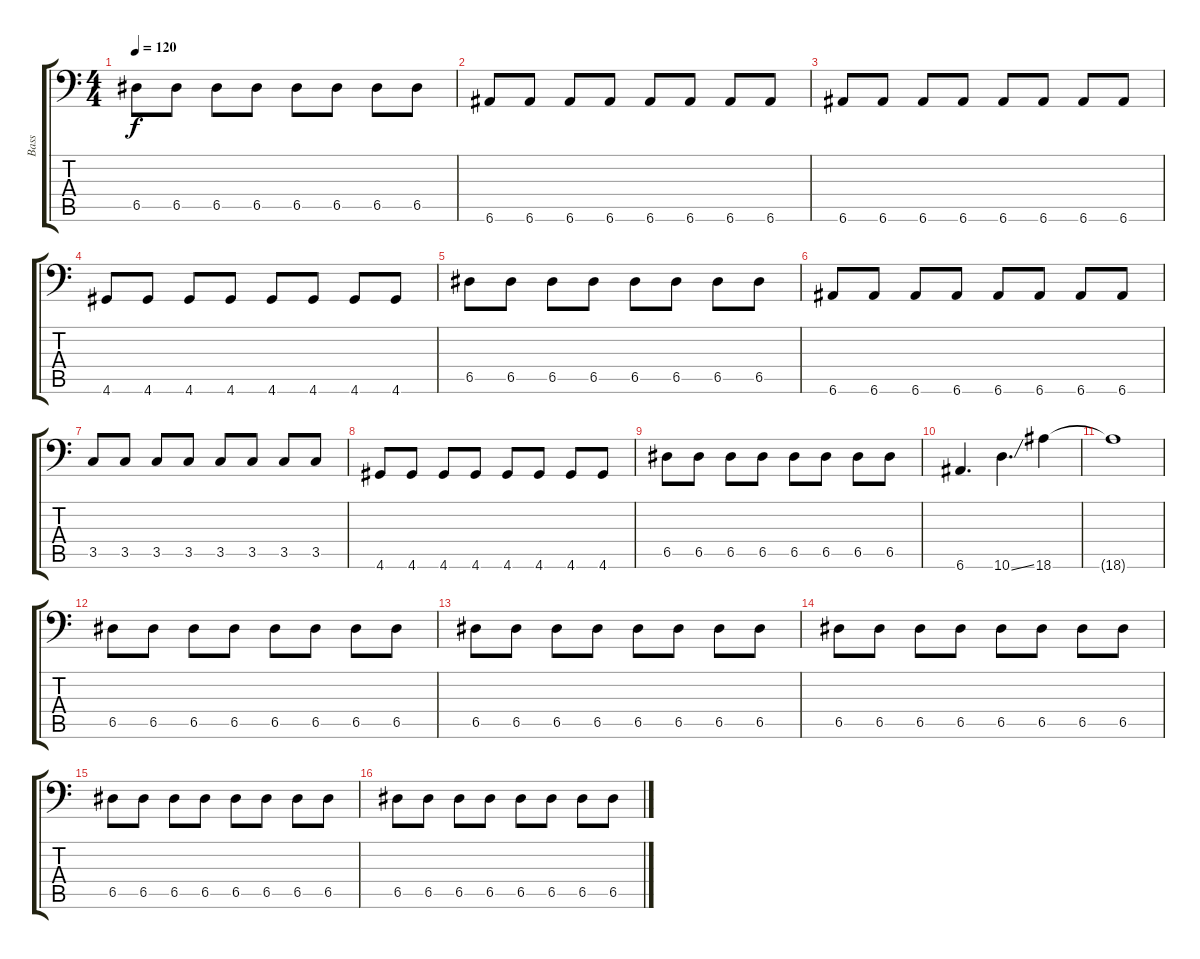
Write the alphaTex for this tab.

\track ("Bass" "Bass") {instrument electricbassfinger}
\staff {score tabs}
\tuning (E3 B2 G2 D2 A1 E1) {hide}
\ts (4 4)
\tempo 120
\clef f4
\ks c
6.5.8{dy f} 6.5.8 6.5.8 6.5.8 6.5.8 6.5.8 6.5.8 6.5.8 |
6.6.8 6.6.8 6.6.8 6.6.8 6.6.8 6.6.8 6.6.8 6.6.8 |
6.6.8 6.6.8 6.6.8 6.6.8 6.6.8 6.6.8 6.6.8 6.6.8 |
4.6.8 4.6.8 4.6.8 4.6.8 4.6.8 4.6.8 4.6.8 4.6.8 |
6.5.8 6.5.8 6.5.8 6.5.8 6.5.8 6.5.8 6.5.8 6.5.8 |
6.6.8 6.6.8 6.6.8 6.6.8 6.6.8 6.6.8 6.6.8 6.6.8 |
3.5.8 3.5.8 3.5.8 3.5.8 3.5.8 3.5.8 3.5.8 3.5.8 |
4.6.8 4.6.8 4.6.8 4.6.8 4.6.8 4.6.8 4.6.8 4.6.8 |
6.5.8 6.5.8 6.5.8 6.5.8 6.5.8 6.5.8 6.5.8 6.5.8 |
6.6.4{d} 10.6{ss}.4{d} 18.6.4 |
18.6{t}.1 |
6.5.8 6.5.8 6.5.8 6.5.8 6.5.8 6.5.8 6.5.8 6.5.8 |
6.5.8 6.5.8 6.5.8 6.5.8 6.5.8 6.5.8 6.5.8 6.5.8 |
6.5.8 6.5.8 6.5.8 6.5.8 6.5.8 6.5.8 6.5.8 6.5.8 |
6.5.8 6.5.8 6.5.8 6.5.8 6.5.8 6.5.8 6.5.8 6.5.8 |
6.5.8 6.5.8 6.5.8 6.5.8 6.5.8 6.5.8 6.5.8 6.5.8
